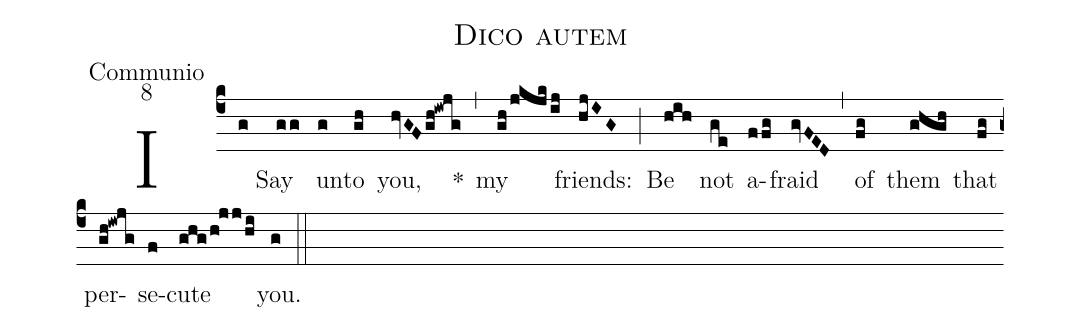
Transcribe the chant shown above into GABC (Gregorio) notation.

name:Dico autem;
office-part:Communio;
mode:8;
%%
(c4) I(g) Say(gg) un(g)to(gh) you,(hvGF/gh!iwjg) *(,) my(gh/jkjk/ij) friends:(hjIG) (;) Be(hih) not(ge) a(ffg)fraid(gvFED) (,) of(fg) them(ghgh) that(fg) per(gh!iwjg)se(f)cute(ghg/h!jj/hi) you.(g) (::)
